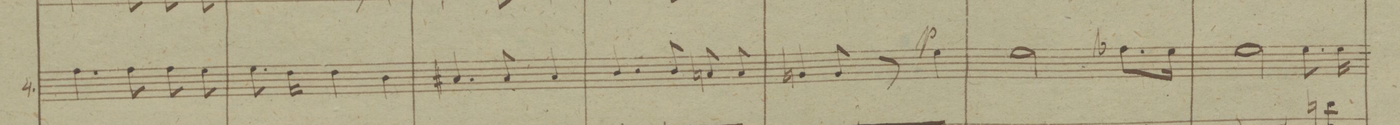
**kern	**text	**text	**dynam
*I"4.	*	*	*
*clefF4	*	*	*
*k[b-]	*	*	*
*M3/4	*	*	*
4.A\	.	i-	.
8A\	.	-te-	.
8A\	.	-rum	.
8G\	.	ven-	.
=91	=91	=91	=91
8.G\	.	-tu-	.
16F\	.	-rus	.
4F\	.	est	.
4D\	.	cum	.
=92	=92	=92	=92
4.C#X/	.	glo-	.
8C#/	.	-ri-	.
4C#/	.	-a	.
=93	=93	=93	=93
4.D/	.	iu-	.
8D/	.	-di-	.
8Cn/	.	-ca-	.
8C/	.	-re	.
=94	=94	=94	=94
4BBn/	.	vi-	.
8BB/	.	-vos	.
8r	.	.	.
4G\	.	et	p
=95	=95	=95	=95
*2\right	*	*	*
2G\	.	mor-	.
8.A-X\L	.	-tu-	.
16G\Jk	.	.	.
=96	=96	=96	=96
2G\	.	-os	.
8.G\	.	Cu-	.
16G\	.	-jus	.
=97	=97	=97	=97
*-	*-	*-	*-
